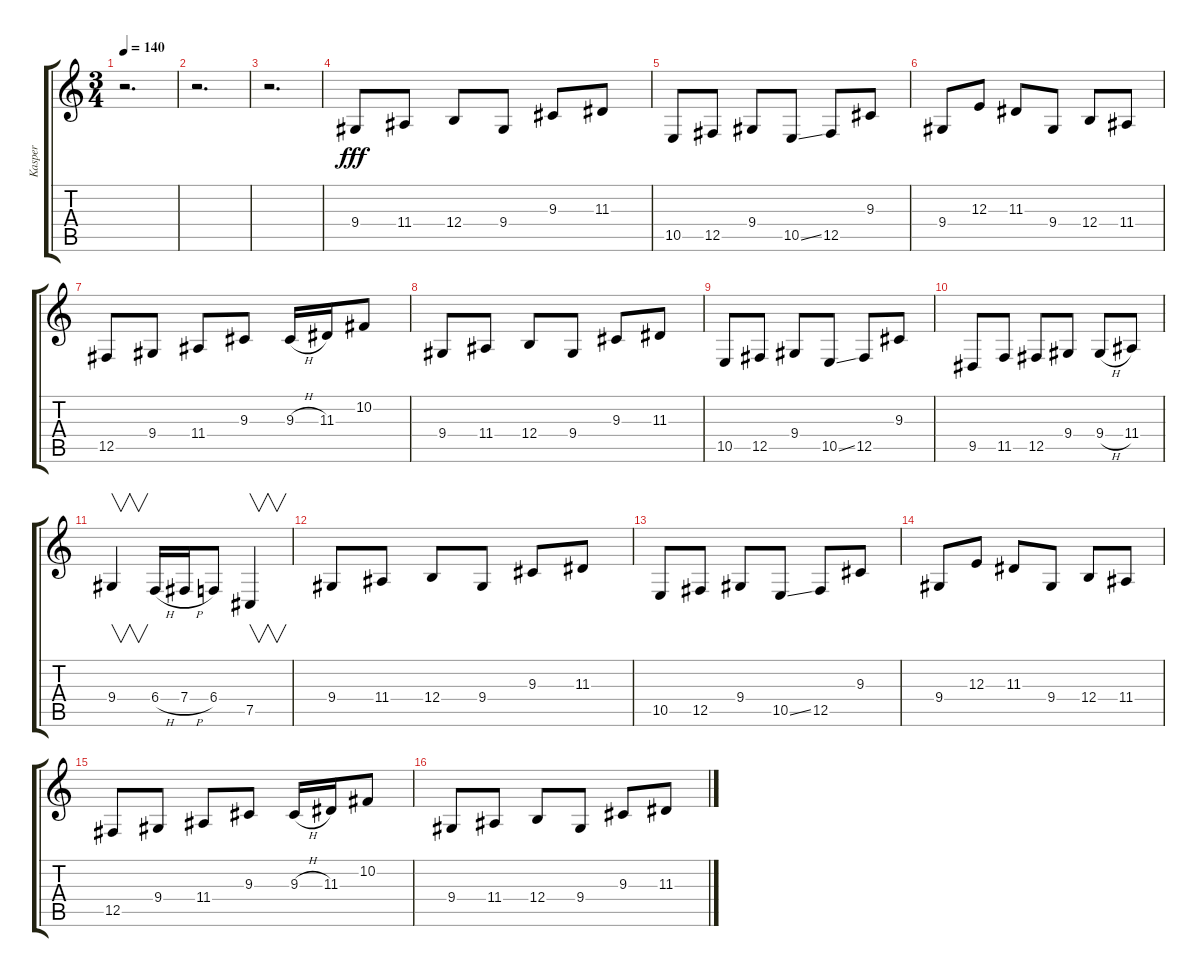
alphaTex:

\track ("Kasper" "Kasper") {instrument pad8sweep}
\staff {score tabs}
\tuning (Db4 Ab3 E3 B2 Gb2 Db2) {hide}
\ts (3 4)
\tempo 140
\clef g2
\ks c
r.2{d dy fff instrument pad8sweep} |
r.2{d} |
r.2{d} |
9.4.8 11.4.8 12.4.8 9.4.8 9.3.8 11.3.8 |
10.5.8 12.5.8 9.4.8 10.5{ss}.8 12.5.8 9.3.8 |
9.4.8 12.3.8 11.3.8 9.4.8 12.4.8 11.4.8 |
12.5.8 9.4.8 11.4.8 9.3.8 9.3{h}.16 11.3.16 10.2.8 |
9.4.8 11.4.8 12.4.8 9.4.8 9.3.8 11.3.8 |
10.5.8 12.5.8 9.4.8 10.5{ss}.8 12.5.8 9.3.8 |
9.5.8 11.5.8 12.5.8 9.4.8 9.4{h}.8 11.4.8 |
9.4.4{v} 6.4{h}.16 7.4{h}.16 6.4.8 7.5.4{v} |
9.4.8 11.4.8 12.4.8 9.4.8 9.3.8 11.3.8 |
10.5.8 12.5.8 9.4.8 10.5{ss}.8 12.5.8 9.3.8 |
9.4.8 12.3.8 11.3.8 9.4.8 12.4.8 11.4.8 |
12.5.8 9.4.8 11.4.8 9.3.8 9.3{h}.16 11.3.16 10.2.8 |
9.4.8 11.4.8 12.4.8 9.4.8 9.3.8 11.3.8
